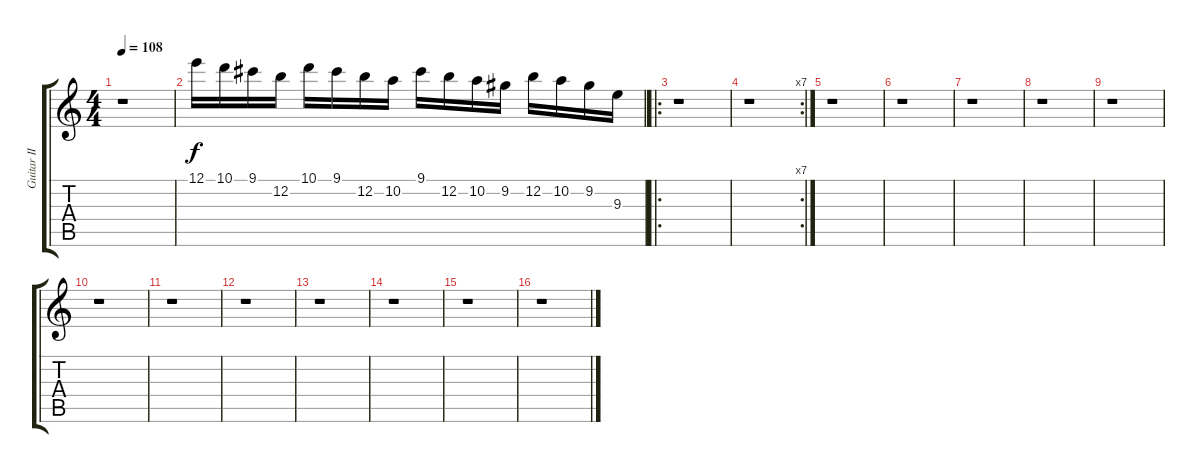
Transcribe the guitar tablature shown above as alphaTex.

\track ("Guitar II" "Guitar II") {instrument distortionguitar}
\staff {score tabs}
\tuning (E4 B3 G3 D3 A2 E2) {hide}
\ts (4 4)
\tempo 108
\clef g2
\ks c
r.1{dy f} |
12.1.16 10.1.16 9.1.16 12.2.16 10.1.16 9.1.16 12.2.16 10.2.16 9.1.16 12.2.16 10.2.16 9.2.16 12.2.16 10.2.16 9.2.16 9.3.16 |
\ro
r.1 |
\rc 7
r.1 |
r.1 |
r.1 |
r.1 |
r.1 |
r.1 |
r.1 |
r.1 |
r.1 |
r.1 |
r.1 |
r.1 |
r.1
